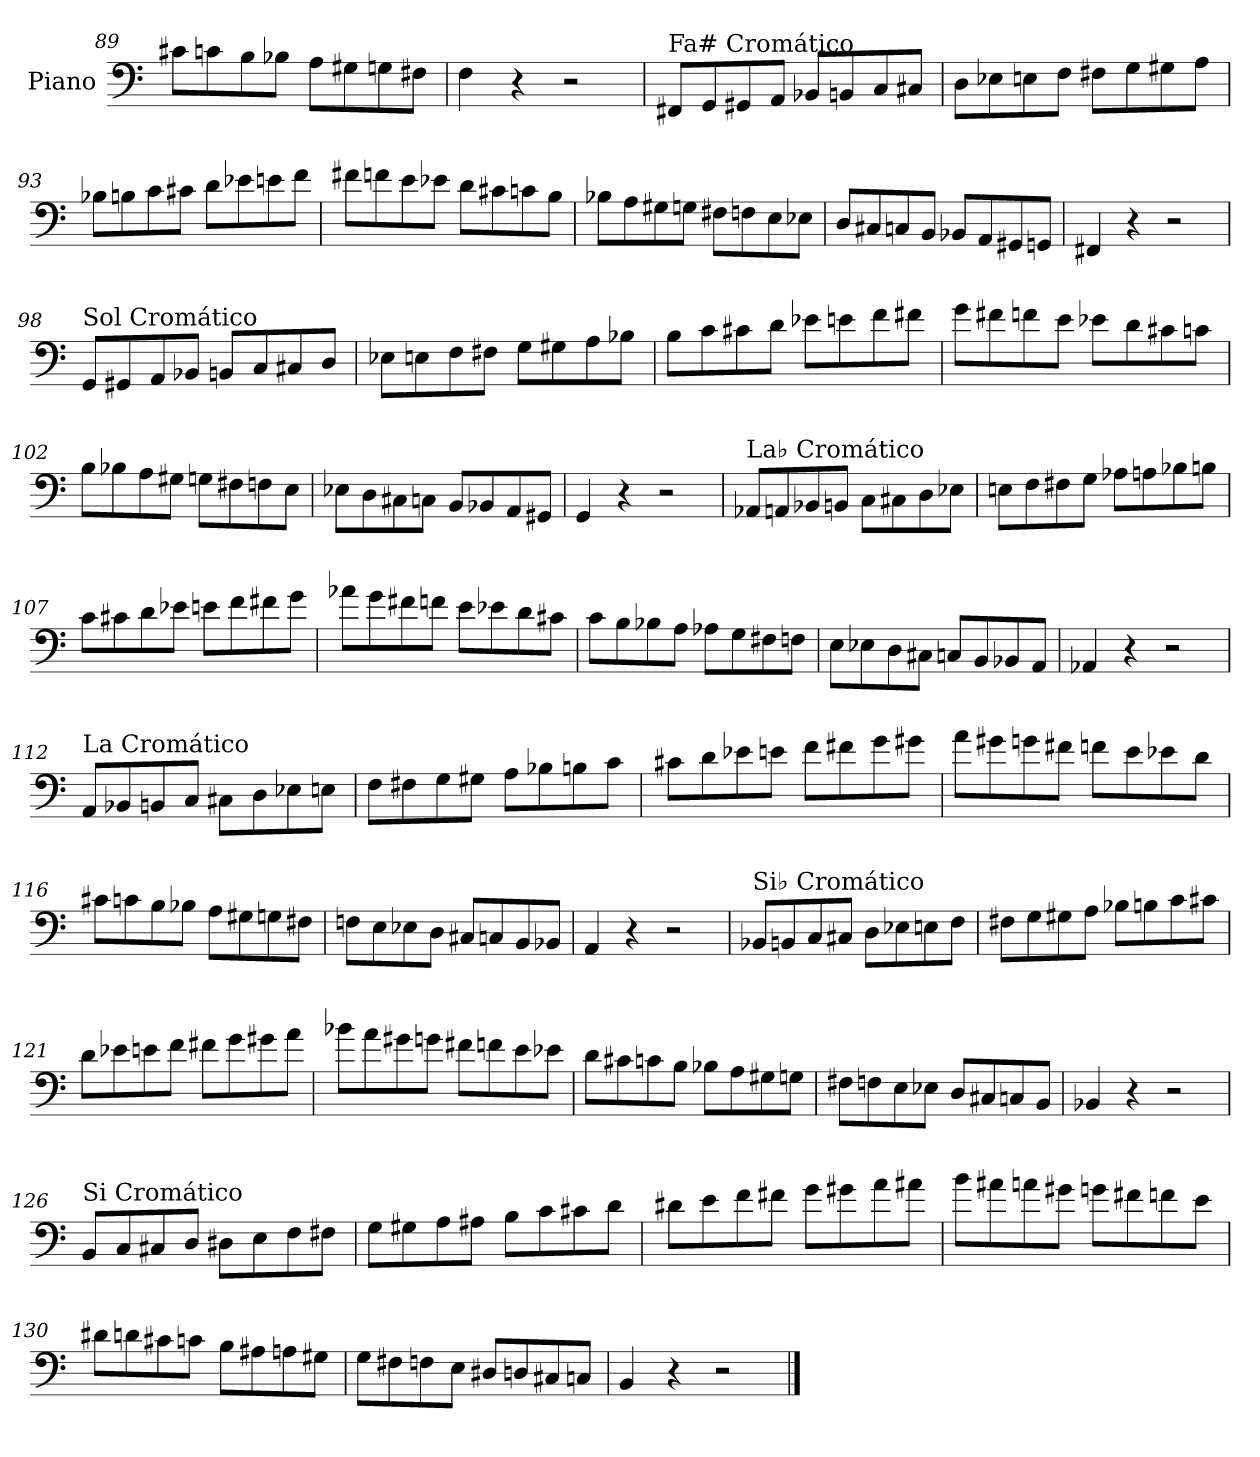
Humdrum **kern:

**kern
*part1
*staff1
*I"Piano
*I'Pno.
*clefF4
*k[]
=89
8c#X\L
8cn\
8B\
8B-X\J
8A\L
8G#X\
8Gn\
8F#X\J
=90
4F\
4r
2r
!!LO:LB:g=z
=91
!LO:TX:a:t=Fa# Cromático
8FF#X/L
8GG/
8GG#X/
8AA/J
8BB-X/L
8BBn/
8C/
8C#X/J
=92
8D\L
8E-X\
8En\
8F\J
8F#X\L
8G\
8G#X\
8A\J
=93
8B-X\L
8Bn\
8c\
8c#X\J
8d\L
8e-X\
8en\
8f\J
!!LO:LB:g=z
=94
8f#X\L
8fn\
8e\
8e-X\J
8d\L
8c#X\
8cn\
8B\J
=95
8B-X\L
8A\
8G#X\
8Gn\J
8F#X\L
8Fn\
8E\
8E-X\J
=96
8D/L
8C#X/
8Cn/
8BB/J
8BB-X/L
8AA/
8GG#X/
8GGn/J
=97
4FF#X/
4r
2r
!!LO:LB:g=z
=98
!LO:TX:a:t=Sol Cromático
8GG/L
8GG#X/
8AA/
8BB-X/J
8BBn/L
8C/
8C#X/
8D/J
=99
8E-X\L
8En\
8F\
8F#X\J
8G\L
8G#X\
8A\
8B-X\J
=100
8B\L
8c\
8c#X\
8d\J
8e-X\L
8en\
8f\
8f#X\J
!!LO:LB:g=z
=101
8g\L
8f#X\
8fn\
8e\J
8e-X\L
8d\
8c#X\
8cn\J
=102
8B\L
8B-X\
8A\
8G#X\J
8Gn\L
8F#X\
8Fn\
8E\J
=103
8E-X\L
8D\
8C#X\
8Cn\J
8BB/L
8BB-X/
8AA/
8GG#X/J
=104
4GG/
4r
2r
!!LO:PB:g=z
=105
!LO:TX:a:t=La♭ Cromático
8AA-X/L
8AAn/
8BB-X/
8BBn/J
8C\L
8C#X\
8D\
8E-X\J
=106
8En\L
8F\
8F#X\
8G\J
8A-X\L
8An\
8B-X\
8Bn\J
=107
8c\L
8c#X\
8d\
8e-X\J
8en\L
8f\
8f#X\
8g\J
!!LO:LB:g=z
=108
8a-X\L
8g\
8f#X\
8fn\J
8e\L
8e-X\
8d\
8c#X\J
=109
8c\L
8B\
8B-X\
8A\J
8A-X\L
8G\
8F#X\
8Fn\J
=110
8E\L
8E-X\
8D\
8C#X\J
8Cn/L
8BB/
8BB-X/
8AA/J
=111
4AA-X/
4r
2r
!!LO:LB:g=z
=112
!LO:TX:a:t=La Cromático
8AA/L
8BB-X/
8BBn/
8C/J
8C#X\L
8D\
8E-X\
8En\J
=113
8F\L
8F#X\
8G\
8G#X\J
8A\L
8B-X\
8Bn\
8c\J
=114
8c#X\L
8d\
8e-X\
8en\J
8f\L
8f#X\
8g\
8g#X\J
!!LO:LB:g=z
=115
8a\L
8g#X\
8gn\
8f#X\J
8fn\L
8e\
8e-X\
8d\J
=116
8c#X\L
8cn\
8B\
8B-X\J
8A\L
8G#X\
8Gn\
8F#X\J
=117
8Fn\L
8E\
8E-X\
8D\J
8C#X/L
8Cn/
8BB/
8BB-X/J
=118
4AA/
4r
2r
!!LO:LB:g=z
=119
!LO:TX:a:t=Si♭ Cromático
8BB-X/L
8BBn/
8C/
8C#X/J
8D\L
8E-X\
8En\
8F\J
=120
8F#X\L
8G\
8G#X\
8A\J
8B-X\L
8Bn\
8c\
8c#X\J
=121
8d\L
8e-X\
8en\
8f\J
8f#X\L
8g\
8g#X\
8a\J
!!LO:LB:g=z
=122
8b-X\L
8a\
8g#X\
8gn\J
8f#X\L
8fn\
8e\
8e-X\J
=123
8d\L
8c#X\
8cn\
8B\J
8B-X\L
8A\
8G#X\
8Gn\J
=124
8F#X\L
8Fn\
8E\
8E-X\J
8D/L
8C#X/
8Cn/
8BB/J
=125
4BB-X/
4r
2r
!!LO:LB:g=z
=126
!LO:TX:a:t=Si Cromático
8BB/L
8C/
8C#X/
8D/J
8D#X\L
8E\
8F\
8F#X\J
=127
8G\L
8G#X\
8A\
8A#X\J
8B\L
8c\
8c#X\
8d\J
=128
8d#X\L
8e\
8f\
8f#X\J
8g\L
8g#X\
8a\
8a#X\J
!!LO:LB:g=z
=129
8b\L
8a#X\
8an\
8g#X\J
8gn\L
8f#X\
8fn\
8e\J
=130
8d#X\L
8dn\
8c#X\
8cn\J
8B\L
8A#X\
8An\
8G#X\J
=131
8G\L
8F#X\
8Fn\
8E\J
8D#X/L
8Dn/
8C#X/
8Cn/J
=132
4BB/
4r
2r
==
*-
